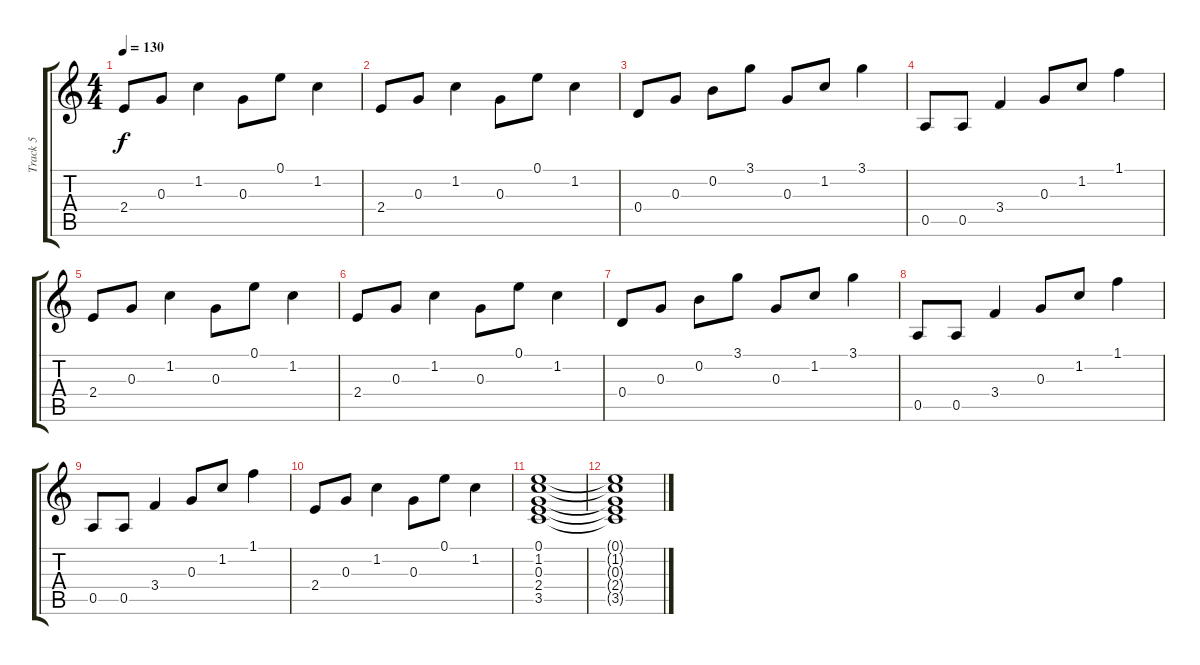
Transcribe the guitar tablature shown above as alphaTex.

\track ("Track 5" "Track 5") {instrument electricguitarjazz}
\staff {score tabs}
\tuning (E4 B3 G3 D3 A2 E2) {hide}
\ts (4 4)
\tempo 130
\clef g2
\ks c
2.4.8{dy f} 0.3.8 1.2.4 0.3.8 0.1.8 1.2.4 |
2.4.8 0.3.8 1.2.4 0.3.8 0.1.8 1.2.4 |
0.4.8 0.3.8 0.2.8 3.1.8 0.3.8 1.2.8 3.1.4 |
0.5.8 0.5.8 3.4.4 0.3.8 1.2.8 1.1.4 |
2.4.8 0.3.8 1.2.4 0.3.8 0.1.8 1.2.4 |
2.4.8 0.3.8 1.2.4 0.3.8 0.1.8 1.2.4 |
0.4.8 0.3.8 0.2.8 3.1.8 0.3.8 1.2.8 3.1.4 |
0.5.8 0.5.8 3.4.4 0.3.8 1.2.8 1.1.4 |
0.5.8 0.5.8 3.4.4 0.3.8 1.2.8 1.1.4 |
2.4.8 0.3.8 1.2.4 0.3.8 0.1.8 1.2.4 |
(0.1 1.2 0.3 2.4 3.5).1 |
(0.1{t} 1.2{t} 0.3{t} 2.4{t} 3.5{t}).1
